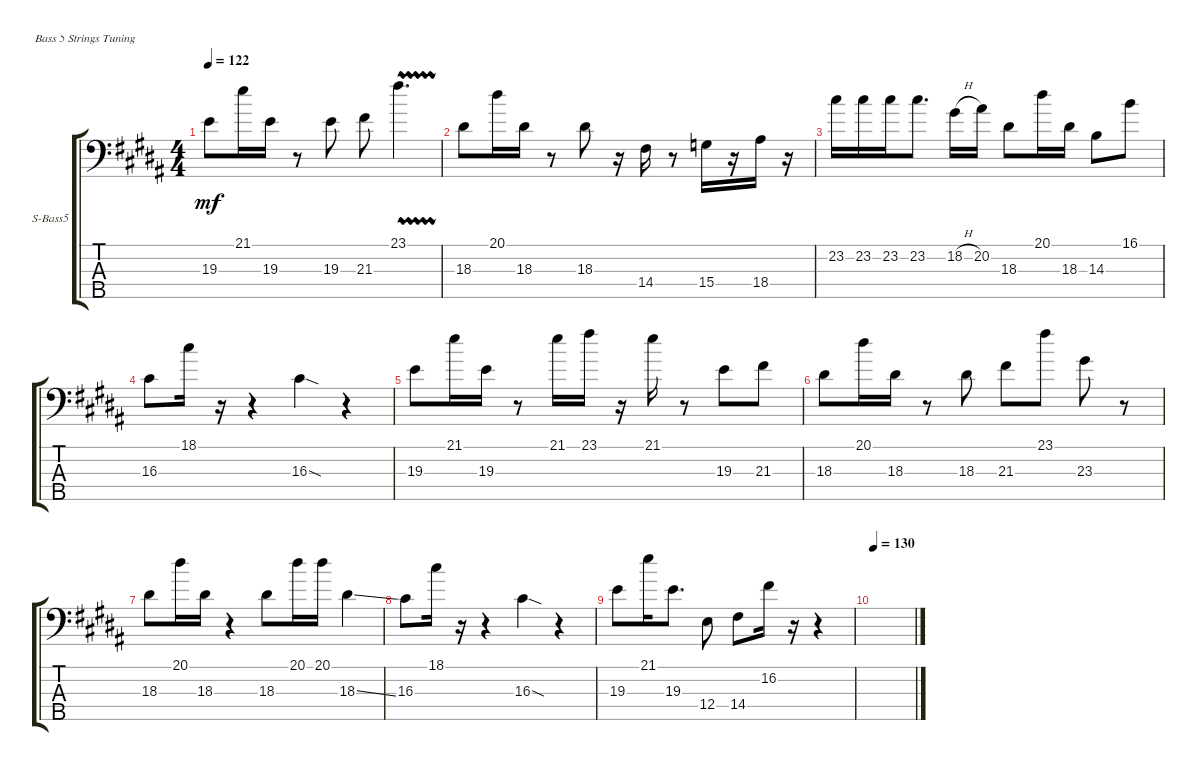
\defaultSystemsLayout 4
\bracketExtendMode groupsimilarinstruments
\firstSystemTrackNameOrientation horizontal
\otherSystemsTrackNameOrientation horizontal
\track ("Synthesizer Bass" "S-Bass5") {multiBarRest instrument synthbass1}
\staff {score tabs}
\tuning (G2 D2 A1 E1 B0)
\ts (4 4)
\tempo 122
\clef f4
\ks b
19.3.8{dy mf} 21.1.16 19.3.16 r.8 19.3.8 21.3.8 23.1{vw}.4{d} |
18.3.8 20.1.16 18.3.16 r.8 18.3.8 r.16 14.4.16 r.8 15.4.16 r.16 18.4.16 r.16 |
23.2.16 23.2.16 23.2.16 23.2.8{d} 18.2{h}.16 20.2.16 18.3.8 20.1.16 18.3.16 14.3.8 16.1.8 |
16.3.8 18.1.16 r.16 r.4 16.3{sod}.4 r.4 |
19.3.8 21.1.16 19.3.16 r.8 21.1.16 23.1.16 r.16 21.1.16 r.8 19.3.8 21.3.8 |
18.3.8 20.1.16 18.3.16 r.8 18.3.8 21.3.8 23.1.8 23.3.8 r.8 |
18.3.8 20.1.16 18.3.16 r.4 18.3.8 20.1.16 20.1.16 18.3{ss}.4 |
16.3.8 18.1.16 r.16 r.4 16.3{sod}.4 r.4 |
19.3.8 21.1.16 19.3.8{d} 12.4.8 14.4.8 16.2.16 r.16 r.4 |
\tempo 130
